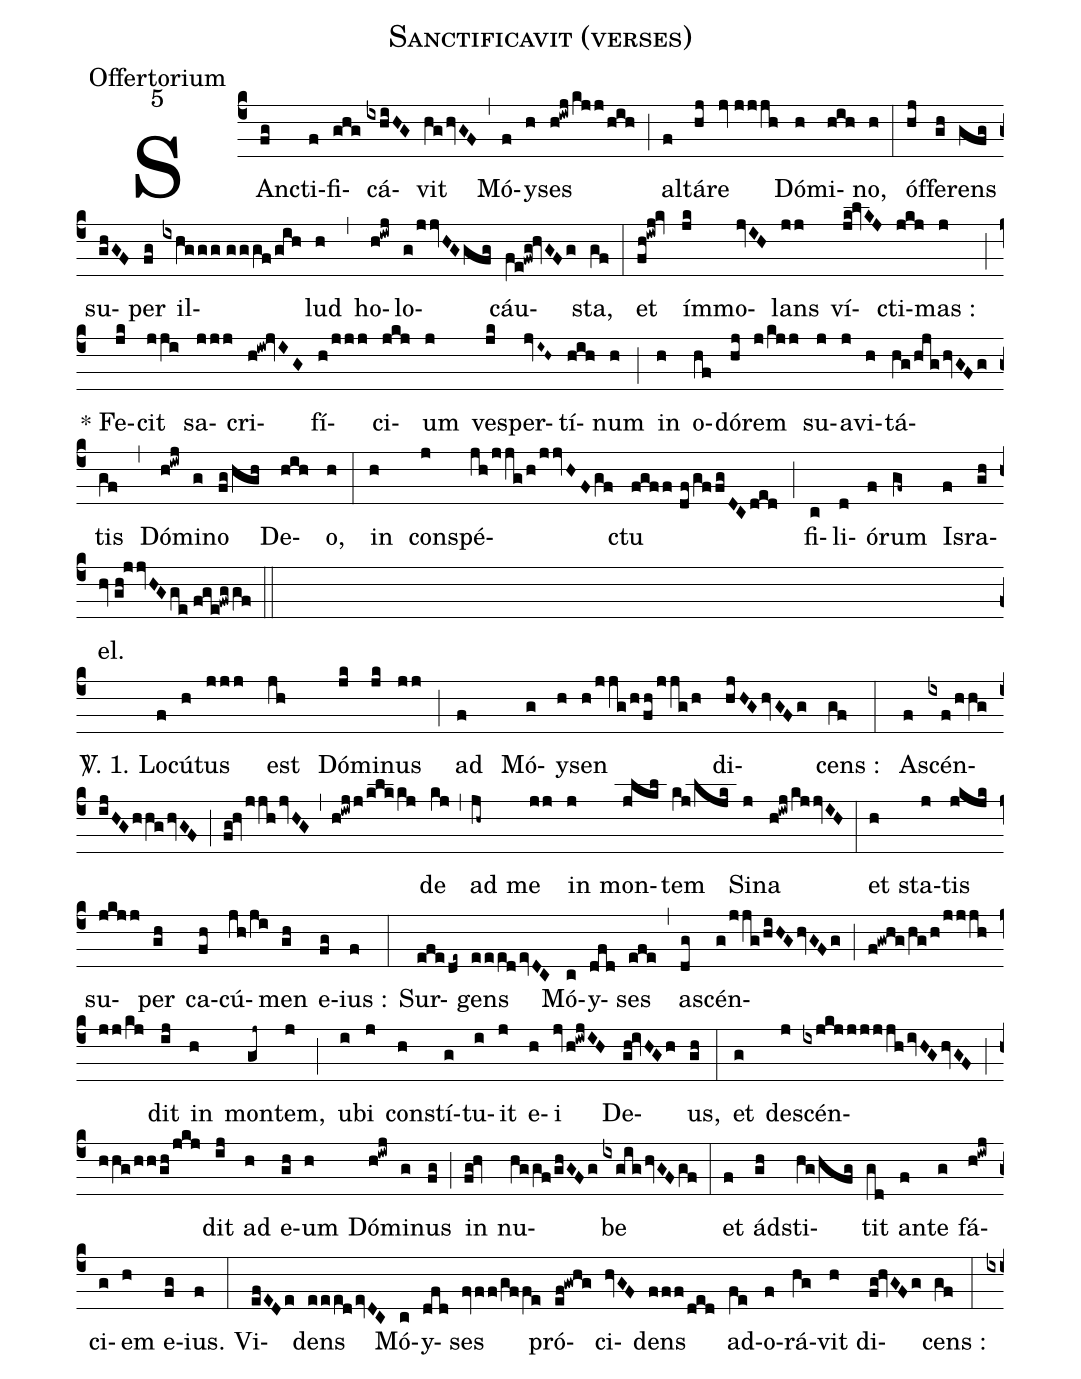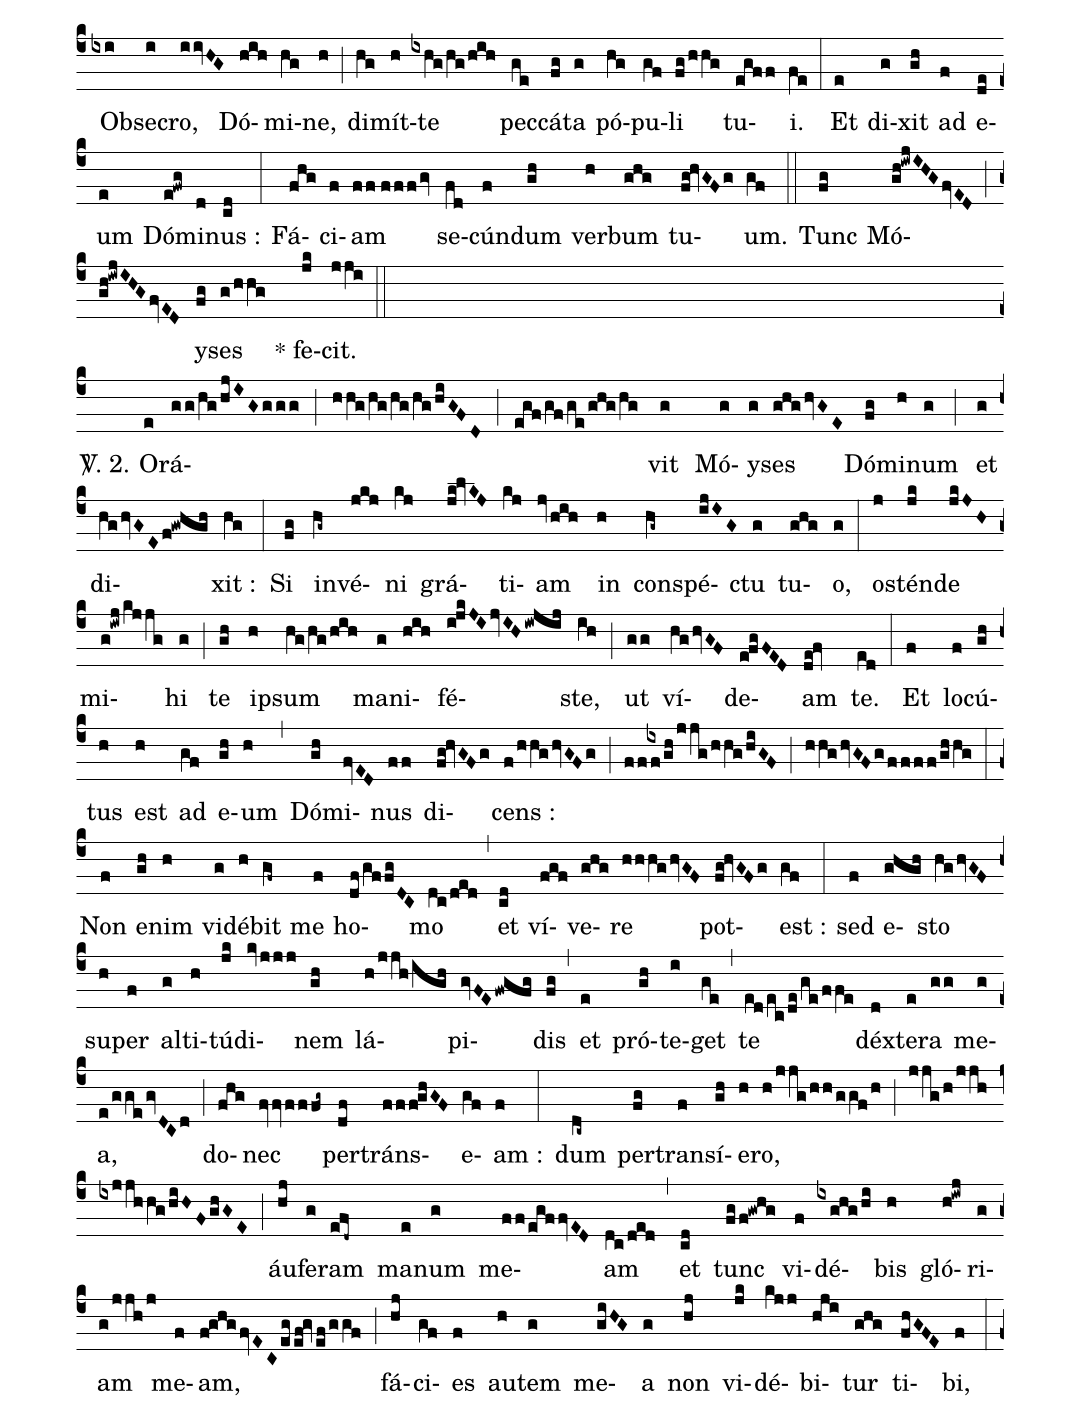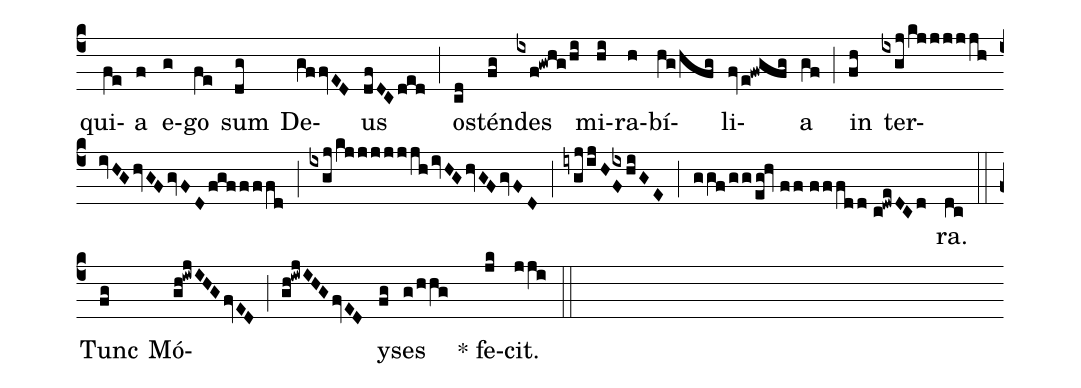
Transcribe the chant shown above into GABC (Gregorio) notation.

name:Sanctificavit (verses);
office-part:Offertorium;
mode:5;
%%
(c4) SAn(fg)cti(f)fi(ghg)cá(ixhiHG)vit(hghvGF) (,) Mó(f)y(h)ses(h!iwj/kjj/hih) (;) al(f)tá(hj)re(jv//jjjh) Dó(h)mi(hih)no,(h) (:) óf(hj)fe(gh)rens(gfg) su(ghGF)per(fg) il(ixhggg//gggf/gih)lud(h) (,) ho(h!iwj)lo(g/jjvHGgfg)cáu(fe!fwg!hvGFg)sta,(gf) (:) et(fh!iwj!kv) ím(jk)mo(jvIH)lans(jj) ví(jk!lvKJ)cti(jkj)mas :(j) (;) * Fe(jk)cit(jji) sa(jjj)cri(h!iw!jvIG)fí(h/jjj)ci(jkj)um(j) ve(jk)sper(jvI~H~)tí(hih)num(h) (;) in(h) o(hf)dó(hj)rem(j/kjj) su(j)a(j)vi(h)tá(hg/hjghvGFg)tis(gf) (,) Dó(h!iwj)mi(g)no(fg/hgh) De(hih)o,(h) (:) in(h) con(j)spé(jh/jjg/h/jjvHFgf)ctu(fgff//df/gf/fgDCded) (;) fi(c)li(d)ó(f)rum(gf~) Is(f)ra(gh)el.(hv//gh!jjvHGge//fge!fwggf) (::) (Z)
<sp>V/</sp>. 1. Lo(f)cú(h)tus(jjj) est(jh) Dó(jk)mi(jk)nus(jj) (;) ad(f) Mó(g)y(h)sen(h/jjg/h/fh/jjg/h) di(hjHGhvGFg)cens :(gf) (:) A(f)scén(ixf/hhg/ijHGhhghvGF)(;)(fg!hvjjhjvHG)(,)(h!iwjj/klkkj)de(kj) (,) ad(jh~) me(jj) in(j) mon([oll:1{1]jlkl)tem(kj/ljk[oll:}]) Si(j)na(h!iwj/kjjvIH) (:) et(h) sta(j)tis(jkjk) su(jkjj)per(gh) ca(fh)cú(jh/ji)men(gh) e(fg)ius :(f) (:) Sur(efede~)gens(eeedevDC) Mó(c)y(dfd)ses(efe) (,) a(dg)scén(g/jjg/hiHGhvGFg)(;)(f!gwhg/hg/h/jjjh/jj/kj)dit(ij) in(h) mon(gj~)tem,(j) (;) u(i)bi(j) con(h)stí(g)tu(i)it(j) e(h)i(jvh!iwjIH) De(gh!ivHGh)us,(gh) (:) et(g) de(j)scén(ixjkjjjjjhivHGhvGF)(;)(hhg/hh/gh/jkj)dit(ij) ad(h) e(gh)um(h) Dó(h!iwj)mi(g)nus(fg) (;) in(fg!hv) nu(hggf/ghGFg)be(ixgighvGFgf) (:) et(f) ád(gh)sti(hg/hfg)tit(gd) an(f)te(g) fá(h!iwj)ci(g)em(h) e(fg)ius.(f) (:) Vi(efEDe)dens(eeedevDC) Mó(c)y(dfd)ses(fvff/gffe) pró(ef!gwhg)ci(hvGF)dens(fff/ded) ad(fe)o(f)rá(hg)vit(h) di(fg!hvGFg)cens :(gf) (:) Ob(ixi)se(i)cro,(iivHG) Dó(hih)mi(hg)ne,(h) (;) di(hg)mít(h)te(ixhg/hg/hih) pec(ge)cá(fg)ta(g) pó(hg)pu(gf)li(fg/hhg) tu(egff)i.(fe) (:) Et(e) di(g)xit(gh) ad(f) e(de)um(e) Dó(e!fwg)mi(d)nus :(cd) (:) Fá(fhg)ci(f)am(ff//fff/gv) se(fd)cún(f)dum(gh) ver(h)bum(ghg) tu(fg!hvGFg)um.(gf) (::) Tunc(fg) Mó(gh!iwjIHGfvED)(;)(gh!iwjIHGfvED)y(fg)ses(g/hhg) ~~~* fe(jk)cit.(jji) (::) (Z)
<sp>V/</sp>. 2. O(e)rá(gg/hg/hjIGggg)(;)(hhg/hg/hg/hg/hiGFD)(;)(egf/gf/ge/ghg/hg)vit(g) Mó(g)y(g)ses(ghghvGE) Dó(fg)mi(h)num(g) (;) et(g) di(hghvGEf!gwhgh)xit :(hg) (:) Si(fg) in(hg~)vé(jkj)ni(kj) grá(jk!lvKJ)ti(kj)am(jvhih) in(h) con(hg~)spé(ijIG)ctu(g) tu(ghg)o,(g) (:) os(j)tén(jk)de(jkJH) mi(g!iwj/kjjg)hi(g) (;) te(gh) i(h)psum(hg/hg/hih) ma(g)ni(hih)fé(ijkJIjvIHiwjij)ste,(ih) (;) ut(gg) ví(hghvGF)de(efgFED)am(de!fv) te.(ed) (:) Et(f) lo(f)cú(gh)tus(h) est(h) ad(gf) e(gh)um(h) (,) Dó(gh)mi(fvED)nus(ff) di(fg!hvGFg)cens :(f/hhghvGFg) (;) (ff/[1]{/[-1]ix}f/gh/jjg/hhg/hiGF) (;) (hhghvGFg/ffff/ghhg) (:) Non(f) e(gh)nim(h) vi(g)dé(h)bit(gf~) me(f) ho(df/gffgDC)mo(dc/ded) (,) et(cd) ví(fgf)ve(ghg)re(hhhghvGF) pot(fg!hvGFg)est :(gf) (:) sed(f) e(ghgh)sto(hghvGF) su(h)per(f) al(g)ti(h)tú(jk)di(kvjjj)nem(gh) lá(h/jjh/igh)pi(gvFEfwgfg)dis(fg) (,) et(e) pró(gh)te(i)get(ge) (,) te(ed/ec/de/ge/ffe) déx(d)te(e)ra(gg) me(g)a,(e/ggegvDCd) (;) do(fhg)nec(fvvfffg~) per(df)tráns(fffghGF)e(gf)am :(f) (:) dum(dc~) per(fg)trans(f)í(gh)e(h)ro,(h/jjg/hh/ggf/h) (;) (jjg/h/jjh/ixjjhhg/hiHFghGE) (;) áu(hj)fe(g)ram(efd~) ma(e)num(g) me(ff/egffvED)am(dc/ded) (,) et(cd) tunc(fg/f!gwhg) vi(f)dé(ixghg/hi)bis(h) gló(h!iwj)ri(g)am(g/jjh/j) me(f)am,(f!ghgfvECeg/ef!gvef/ggf) (;) fá(hj)ci(gf)es(f) au(h)tem(g) me(giHG)a(g) non(hj) vi(jk)dé(kjj)bi(hji)tur(ghg) ti(fhGFE)bi,(f) (:) qui(fe)a(f) e(g)go(fe) sum(dg) De(gffvED)us(dfDCded) (;) os(cd)tén(fg)des(ixf!gwhg/hi) mi(hi)ra(h)bí(hg/hfg)li(fve!fwgfg)a(gf) (;) in(fh) ter(ixgj/kjjjjjhivHGhvGFgvFDfgffffd)(;)(ixgj/kjjjjjjhivHGhvGFgvFD)(;)(iygj/ijH0//[-0.5]{ix}F0hiGE)(;)(ggf/gg/eg!hv//ff//fffd/!d//c!dweDCd)ra.(dc) (::) Tunc(fg) Mó(gh!iwjIHGfvED)(;)(gh!iwjIHGfvED)y(fg)ses(g/hhg) ~~~* fe(jk)cit.(jji) (::)
